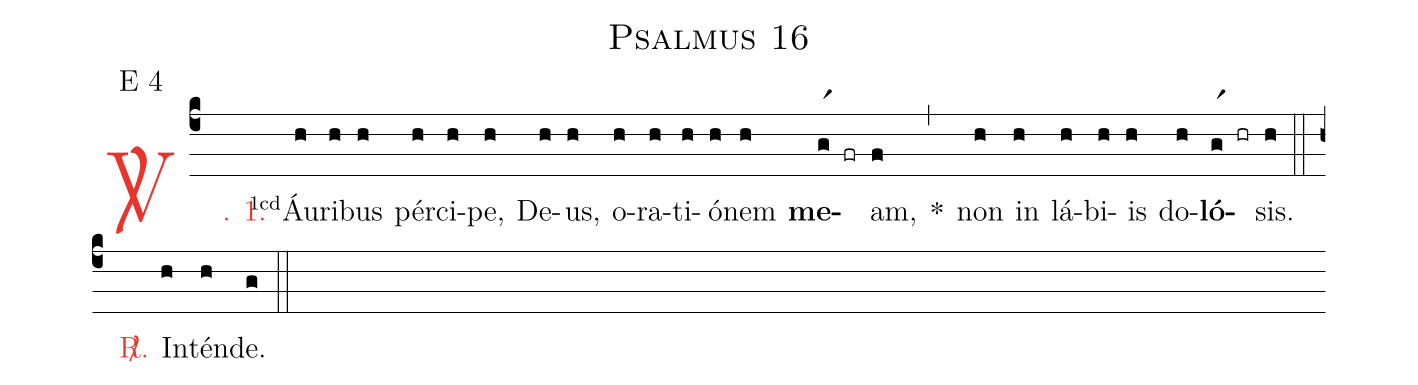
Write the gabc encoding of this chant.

name: Psalmus 16;
mode: E 4;
%%
(c4)

<c><sp>V/</sp>. 1.</c>() <v>\VSup{1cd}</v>Áu(h)ri(h)bus(h) pér(h)ci(h)pe,(h) De(h)us,(h) o(h)ra(h)ti(h)ó(h)nem(h) <b>me</b>(gr1 fr)am,(f) *(,) non(h) in(h) lá(h)bi(h)is(h) do(h)<b>ló</b>(gr1 hr)sis.(h) (::)

<nlba><c><sp>R/</sp>.</c>() In</nlba>(h)tén(h)de.(g) (::)
